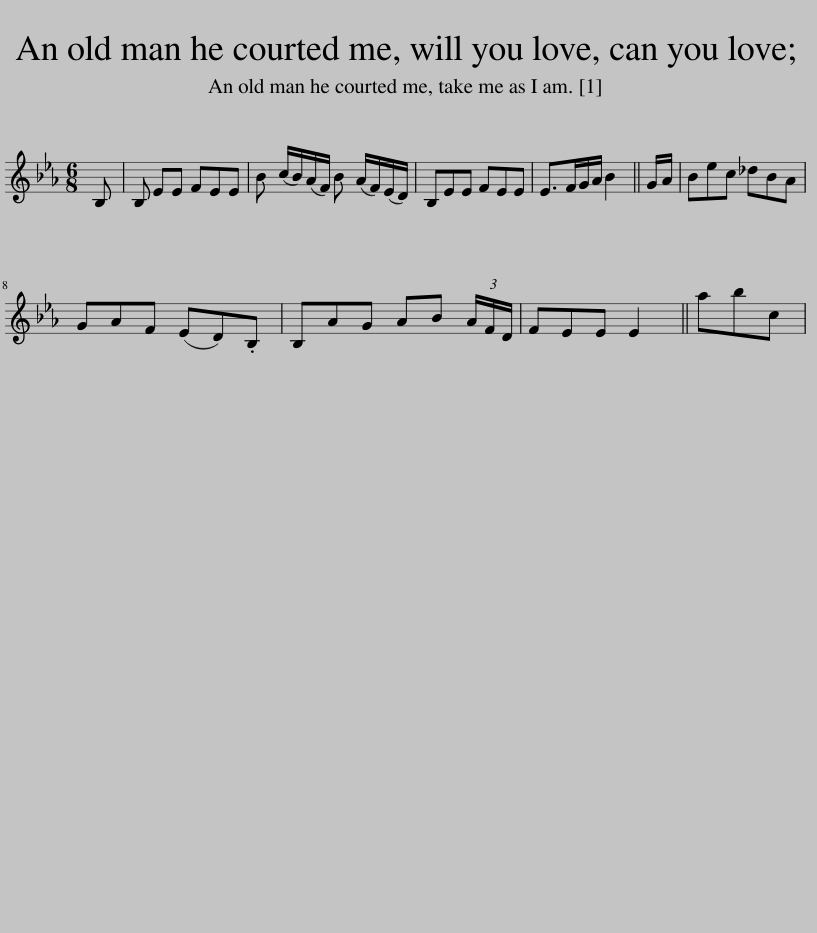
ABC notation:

X:1
L:1/8
M:6/8
I:linebreak $
K:Eb
V:1 treble
V:1
 B, | B, EE FEE | B (c/B/)(A/F/) B (A/F/)(E/D/) | B,EE FEE | E>FG/A/ B2 || %5
 G/A/ | Bec _dBA |$ GAF (ED).B, | B,AG AB (3A/F/D/ | FEE E2 || %10
 abc | %11
